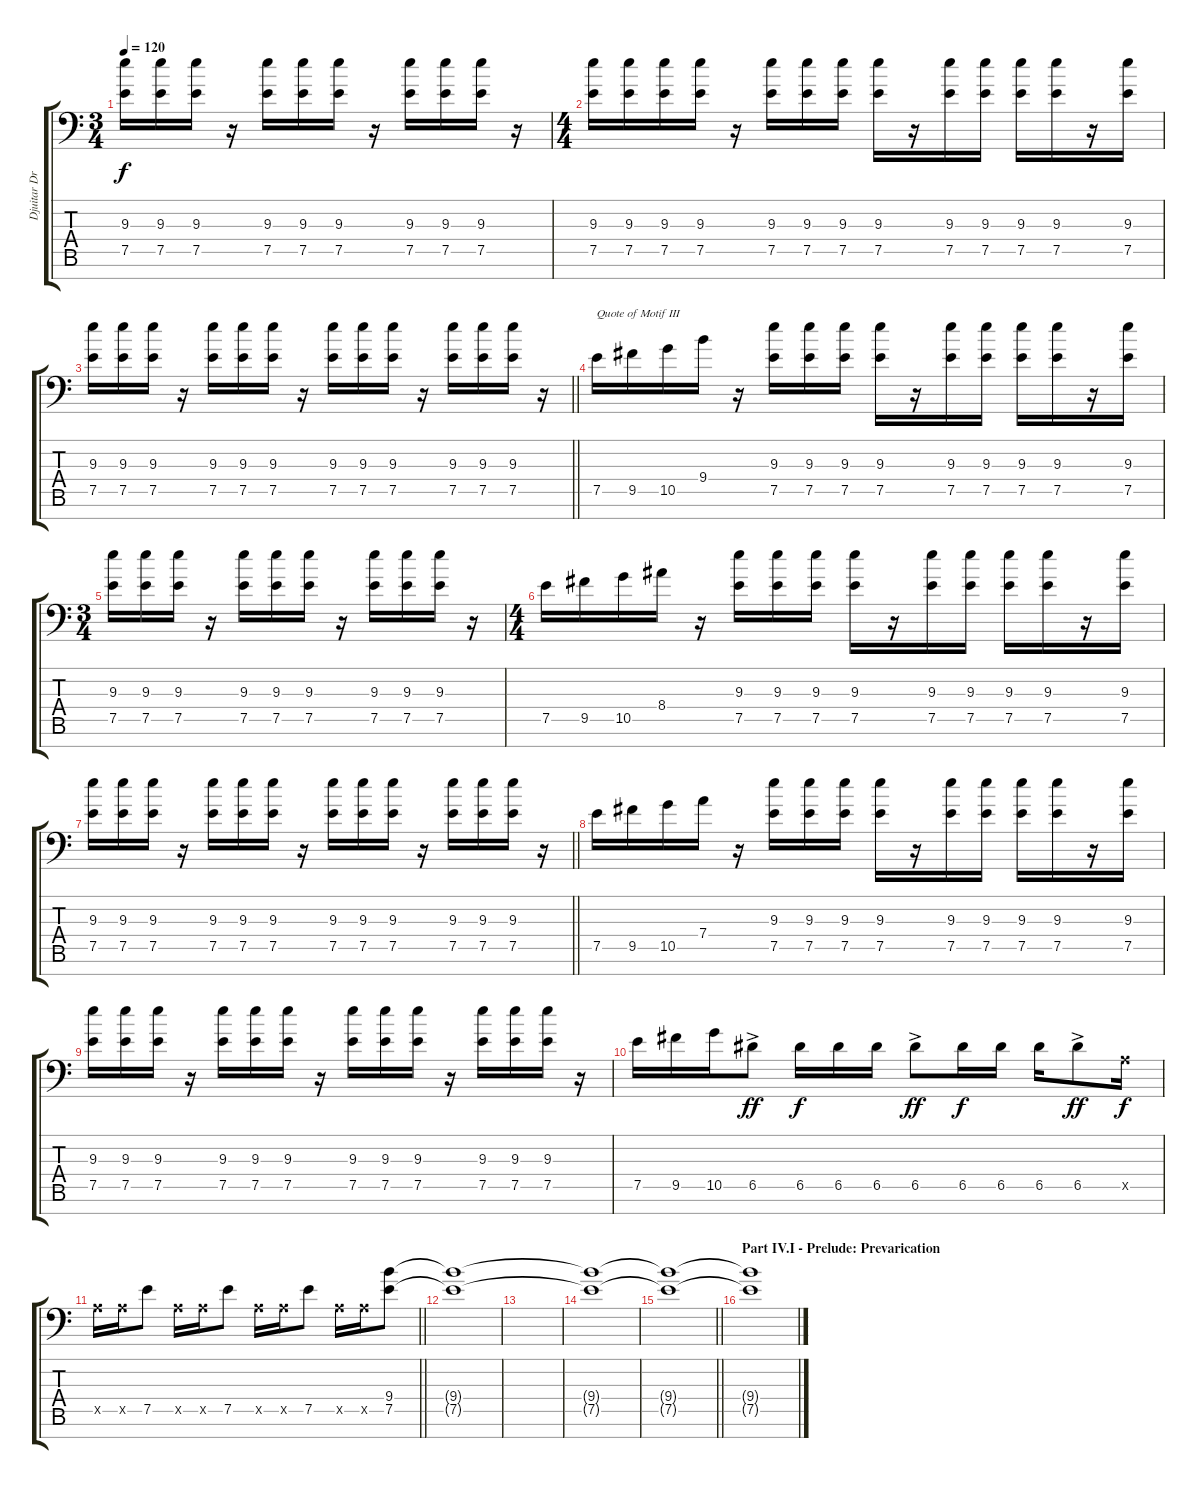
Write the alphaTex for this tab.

\track ("Djuitar Dropped A" "Djuitar Dr") {instrument distortionguitar}
\staff {score tabs}
\tuning (E4 B3 G3 D3 A2 E2 A1) {hide}
\ts (3 4)
\tempo 120
\clef f4
\ks c
(9.3 7.5).16{dy f} (9.3 7.5).16 (9.3 7.5).16 r.16 (9.3 7.5).16 (9.3 7.5).16 (9.3 7.5).16 r.16 (9.3 7.5).16 (9.3 7.5).16 (9.3 7.5).16 r.16 |
\ts (4 4)
(9.3 7.5).16 (9.3 7.5).16 (9.3 7.5).16 (9.3 7.5).16 r.16 (9.3 7.5).16 (9.3 7.5).16 (9.3 7.5).16 (9.3 7.5).16 r.16 (9.3 7.5).16 (9.3 7.5).16 (9.3 7.5).16 (9.3 7.5).16 r.16 (9.3 7.5).16 |
\barLineRight lightlight
(9.3 7.5).16 (9.3 7.5).16 (9.3 7.5).16 r.16 (9.3 7.5).16 (9.3 7.5).16 (9.3 7.5).16 r.16 (9.3 7.5).16 (9.3 7.5).16 (9.3 7.5).16 r.16 (9.3 7.5).16 (9.3 7.5).16 (9.3 7.5).16 r.16 |
7.5.16{txt "Quote of Motif III"} 9.5.16 10.5.16 9.4.16 r.16 (9.3 7.5).16 (9.3 7.5).16 (9.3 7.5).16 (9.3 7.5).16 r.16 (9.3 7.5).16 (9.3 7.5).16 (9.3 7.5).16 (9.3 7.5).16 r.16 (9.3 7.5).16 |
\ts (3 4)
(9.3 7.5).16 (9.3 7.5).16 (9.3 7.5).16 r.16 (9.3 7.5).16 (9.3 7.5).16 (9.3 7.5).16 r.16 (9.3 7.5).16 (9.3 7.5).16 (9.3 7.5).16 r.16 |
\ts (4 4)
7.5.16 9.5.16 10.5.16 8.4.16 r.16 (9.3 7.5).16 (9.3 7.5).16 (9.3 7.5).16 (9.3 7.5).16 r.16 (9.3 7.5).16 (9.3 7.5).16 (9.3 7.5).16 (9.3 7.5).16 r.16 (9.3 7.5).16 |
\barLineRight lightlight
(9.3 7.5).16 (9.3 7.5).16 (9.3 7.5).16 r.16 (9.3 7.5).16 (9.3 7.5).16 (9.3 7.5).16 r.16 (9.3 7.5).16 (9.3 7.5).16 (9.3 7.5).16 r.16 (9.3 7.5).16 (9.3 7.5).16 (9.3 7.5).16 r.16 |
7.5.16 9.5.16 10.5.16 7.4.16 r.16 (9.3 7.5).16 (9.3 7.5).16 (9.3 7.5).16 (9.3 7.5).16 r.16 (9.3 7.5).16 (9.3 7.5).16 (9.3 7.5).16 (9.3 7.5).16 r.16 (9.3 7.5).16 |
(9.3 7.5).16 (9.3 7.5).16 (9.3 7.5).16 r.16 (9.3 7.5).16 (9.3 7.5).16 (9.3 7.5).16 r.16 (9.3 7.5).16 (9.3 7.5).16 (9.3 7.5).16 r.16 (9.3 7.5).16 (9.3 7.5).16 (9.3 7.5).16 r.16 |
7.5.16 9.5.16 10.5.16 6.5{ac}.8{dy ff} 6.5.16{dy f} 6.5.16 6.5.16 6.5{ac}.8{dy ff} 6.5.16{dy f} 6.5.16 6.5.16 6.5{ac}.8{dy ff} 0.5{x}.16{dy f} |
\barLineRight lightlight
0.5{x}.16 0.5{x}.16 7.5.8 0.5{x}.16 0.5{x}.16 7.5.8 0.5{x}.16 0.5{x}.16 7.5.8 0.5{x}.16 0.5{x}.16 (9.4 7.5).8 |
\section ("" "")
(9.4{t} 7.5{t}).1 |
|
(9.4{t} 7.5{t}).1{volume 0} |
\barLineRight lightlight
(9.4{t} 7.5{t}).1 |
\section ("" "Part IV.I - Prelude: Prevarication")
(9.4{t} 7.5{t}).1
